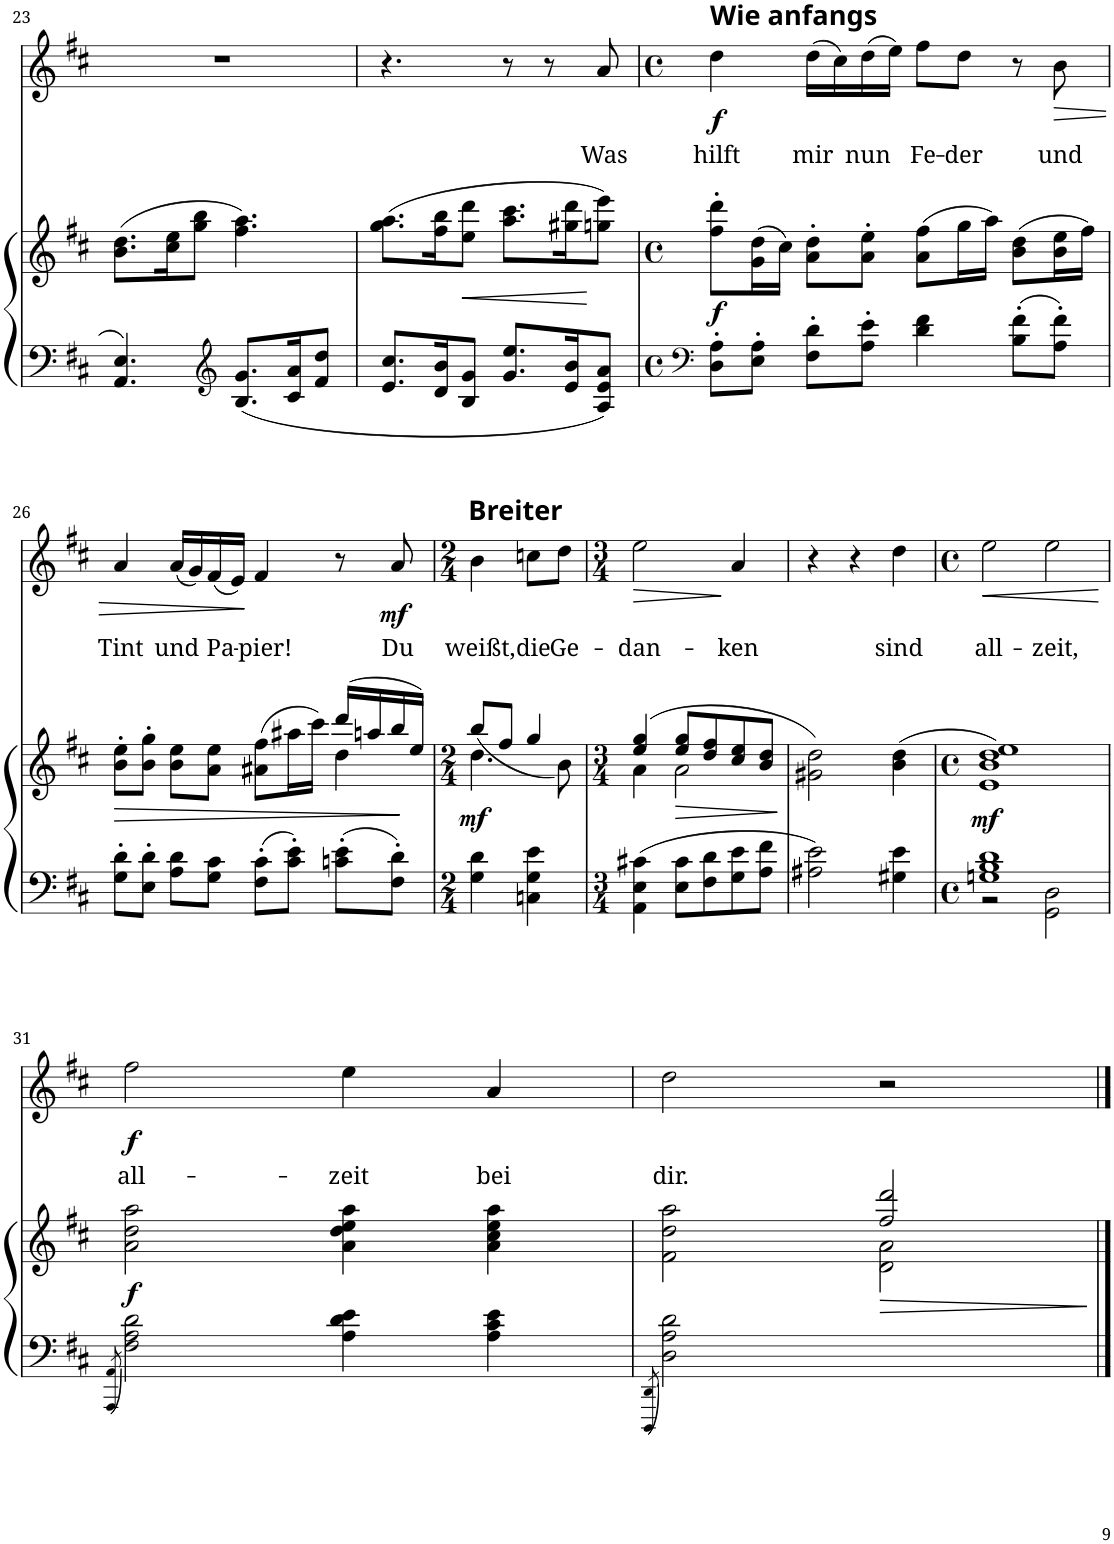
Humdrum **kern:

**kern	**kern	**dynam	**kern	**text	**dynam
*part2	*part2	*part2	*part1	*part1	*part1
*staff3	*staff2	*staff2/3	*staff1	*staff1	*staff1
!!LO:PB:g=z
*clefF4	*clefG2	*	*clefG2	*	*
*k[f#c#]	*k[f#c#]	*	*k[f#c#]	*	*
*D:	*D:	*	*D:	*	*
*M6/8	*M6/8	*	*M6/8	*	*
=23	=23	=23	=23	=23	=23
4.AA/ 4.E/	(8.b\ 8.dd\L	.	2.r	.	.
.	16cc#\ 16ee\K	.	.	.	.
.	8gg\ 8bb\J	.	.	.	.
*clefG2	*	*	*	*	*
8.B/ 8.g/L	4.ff#\ 4.aa\)	.	.	.	.
16c#/ 16a/K	.	.	.	.	.
8f#/ 8dd/J	.	.	.	.	.
=24	=24	=24	=24	=24	=24
8.e/ 8.cc#/L	(8.gg\ 8.aa\L	.	4.r	.	.
16d/ 16b/K	16ff#\ 16bb\K	.	.	.	.
!	!	!LO:HP:b	!	!	!
8B/ 8g/J	8ee\ 8ddd\J	<	.	.	.
8.g/ 8.ee/L	8.aa\ 8.ccc#\L	.	8r	.	.
.	.	.	8r	.	.
16e/ 16b/K	16gg#X\ 16ddd\K	.	.	.	.
!	!	!	!	!LO:LY:b	!
8A/ 8e/ 8a/J	8ggn\ 8eee\J)	.	8a/	Was	.
=25	=25	=25	=25	=25	=25
*clefF4	*	*	*	*	*
*M4/4	*M4/4	*	*M4/4	*	*
*met(c)	*met(c)	*	*met(c)	*	*
!	!	!	!LO:TX:a:B:t=Wie anfangs	!	!
!	!	!LO:DY:b	!	!LO:LY:b	!LO:DY:b
8D\' 8A\'L	8ff#\' 8ddd\'L	f	4dd\	hilft	f
8E\' 8A\'J	(16g\ 16dd\L	.	.	.	.
.	16cc#\JJ)	.	.	.	.
!	!	!	!	!LO:LY:b	!
8F#\' 8d\'L	8a\' 8dd\'L	.	(16dd\LL	mir	.
.	.	.	16cc#\)	.	.
!	!	!	!	!LO:LY:b	!
8A\' 8e\'J	8a\' 8ee\'J	.	(16dd\	nun	.
.	.	.	16ee\JJ)	.	.
!	!	!	!	!LO:LY:b	!
4d\ 4f#\	(8a\ 8ff#\L	.	8ff#\L	Fe-	.
!	!	!	!	!LO:LY:b	!
.	16gg\L	.	8dd\J	-der	.
.	16aa\JJ)	.	.	.	.
8B\' 8f#\'L	(8b\ 8dd\L	.	8r	.	.
!	!	!	!	!LO:LY:b	!LO:HP:b
8A\' 8f#\'J	16b\ 16ee\L	.	8b\	und	>
.	16ff#\JJ)	.	.	.	.
!!LO:LB:g=z
=26	=26	=26	=26	=26	=26
!	!	!LO:HP:b	!	!LO:LY:b	!
*	*^	*	*	*	*
8G\' 8d\'L	8b\' 8ee\'L	2.ryy	>	4a/	Tint	.
8E\' 8d\'J	8b\' 8gg\'J	.	.	.	.	.
!	!	!	!	!	!LO:LY:b	!
8A\ 8d\L	8b\ 8ee\L	.	.	(16a/LL	und	.
.	.	.	.	16g/)	.	.
!	!	!	!	!	!LO:LY:b	!
8G\ 8c#\J	8a\ 8ee\J	.	.	(16f#/	Pa-	.
.	.	.	.	16e/JJ)	.	.
!	!	!	!	!	!LO:LY:b	!
8F#\' 8c#\'L	(8a#X\ 8ff#\L	.	.	4f#/	-pier!	]
8c#\' 8e\'J	16aa#X\L	.	.	.	.	.
.	16ccc#\JJ)	.	.	.	.	.
8cn\' 8e\'L	(16ddd/LL	4dd\	.	8r	.	.
.	16aan/	.	.	.	.	.
!	!	!	!	!	!LO:LY:b	!LO:DY:b
8F#\' 8d\'J	16bb/	.	.	8a/	Du	mf
.	16ee/JJ)	.	[	.	.	.
=27	=27	=27	=27	=27	=27	=27
*M2/4	*M2/4	*	*	*M2/4	*	*
!	!	!	!	!LO:TX:a:B:t=Breiter	!	!
!	!	!	!LO:DY:b	!	!LO:LY:b	!
4G\ 4d\	(8bb/L	4.dd\	mf	4b\	weißt,	.
.	8ff#/J	.	.	.	.	.
!	!	!	!	!	!LO:LY:b	!
4Cn\ 4G\ 4e\	4gg/	.	.	8ccn\L	die	.
!	!	!	!	!	!LO:LY:b	!
.	.	8b\)	.	8dd\J	Ge-	.
=28	=28	=28	=28	=28	=28	=28
*M3/4	*M3/4	*	*	*M3/4	*	*
!	!	!	!	!	!LO:LY:b	!LO:HP:b
4AA\ 4E\ 4c#X\	(4ee/ 4gg/	4a\	.	2ee\	-dan-	>
!	!	!	!LO:HP:b	!	!	!
8E\ 8c#\L	8ee/ 8gg/L	2a\	>	.	.	.
8F#\ 8d\	8dd/ 8ff#/	.	.	.	.	.
!	!	!	!	!	!LO:LY:b	!
8G\ 8e\	8cc#/ 8ee/	.	.	4a/	-ken	]
8A\ 8f#\J	8b/ 8dd/J	.	.	.	.	.
*	*v	*v	*	*	*	*
.	.	]	.	.	.
=29	=29	=29	=29	=29	=29
2A#X\ 2e\	2g#X\ 2dd\)	.	4r	.	.
.	.	.	4r	.	.
!	!	!	!	!LO:LY:b	!
4G#X\ 4e\	(4b\ 4dd\	.	4dd\	sind	.
=30	=30	=30	=30	=30	=30
*M4/4	*M4/4	*	*M4/4	*	*
*met(c)	*met(c)	*	*met(c)	*	*
*^	*	*	*	*	*
!	!	!	!LO:DY:b	!	!LO:LY:b	!LO:HP:b
1Gn 1B 1d	2r	1e 1b 1dd 1ee)	mf	2ee\	all-	<
!	!	!	!	!	!LO:LY:b	!
.	2GG\ 2D\	.	.	2ee\	-zeit,	.
*v	*v	*	*	*	*	*
.	.	.	.	.	[
!!LO:LB:g=z
=31	=31	=31	=31	=31	=31
8qAAA/ 8qAA/	.	.	.	.	.
!	!	!LO:DY:b	!	!LO:LY:b	!LO:DY:b
2F#\ 2A\ 2d\	2a\ 2dd\ 2aa\	f	2ff#\	all-	f
!	!	!	!	!LO:LY:b	!
4A\ 4d\ 4e\	4a\ 4dd\ 4ee\ 4aa\	.	4ee\	-zeit	.
!	!	!	!	!LO:LY:b	!
4A\ 4c#\ 4e\	4a\ 4cc#\ 4ee\ 4aa\	.	4a/	bei	.
=32	=32	=32	=32	=32	=32
8qDDD/ 8qDD/	.	.	.	.	.
*	*^	*	*	*	*
!	!	!	!	!	!LO:LY:b	!
2D\ 2A\ 2d\	2f#\ 2dd\ 2aa\	2ryy	.	2dd\	dir.	.
2ryy	2ff#/ 2ddd/	2d\ 2a\	.	2r	.	.
*	*v	*v	*	*	*	*
.	.	]	.	.	.
==	==	==	==	==	==
*-	*-	*-	*-	*-	*-
